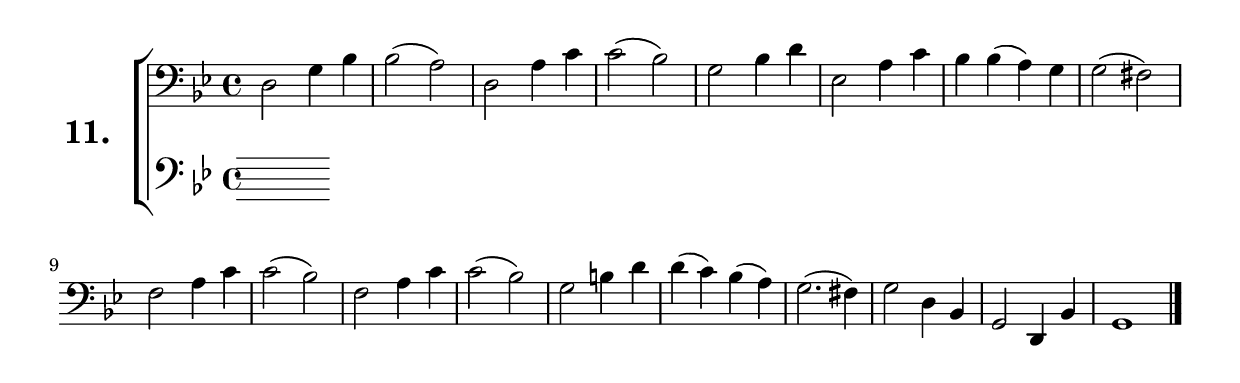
\version "2.18.2"

\score {
  \new StaffGroup = "" \with {
    instrumentName = \markup { \bold \huge { \larger "11." }}}
  <<
    \new Staff = "celloI" \with { midiInstrument = #"cello" }
    \relative c {
      \clef bass
      \key g \minor
      \time 4/4

      d2 g4 bes     | %01
      bes2( a)      | %02
      d, a'4 c      | %03
      c2( bes)      | %04
      g bes4 d      | %05
      es,2 a4 c     | %06
      bes bes( a) g | %07
      g2( fis)      | %08
      f a4 c        | %09
      c2( bes)      | %10
      f a4 c        | %11
      c2( bes)      | %12
      g2 b4 d       | %13
      d( c) bes( a) | %14
      g2.( fis4)    | %15
      g2 d4 bes     | %16
      g2 d4 bes'    | %17
      g1 \bar "|."  | %18
    }
    \new Staff = "celloII" \with { midiInstrument = #"cello" }
    \relative c {
      \clef bass
      \key g \minor
      \time 4/4

      \bar  "|."
    }
  >>
  \layout {}
  \midi {}
  \header {
    composer = "Sebastian Lee"
    %opus = "Op.30"
  }
}
